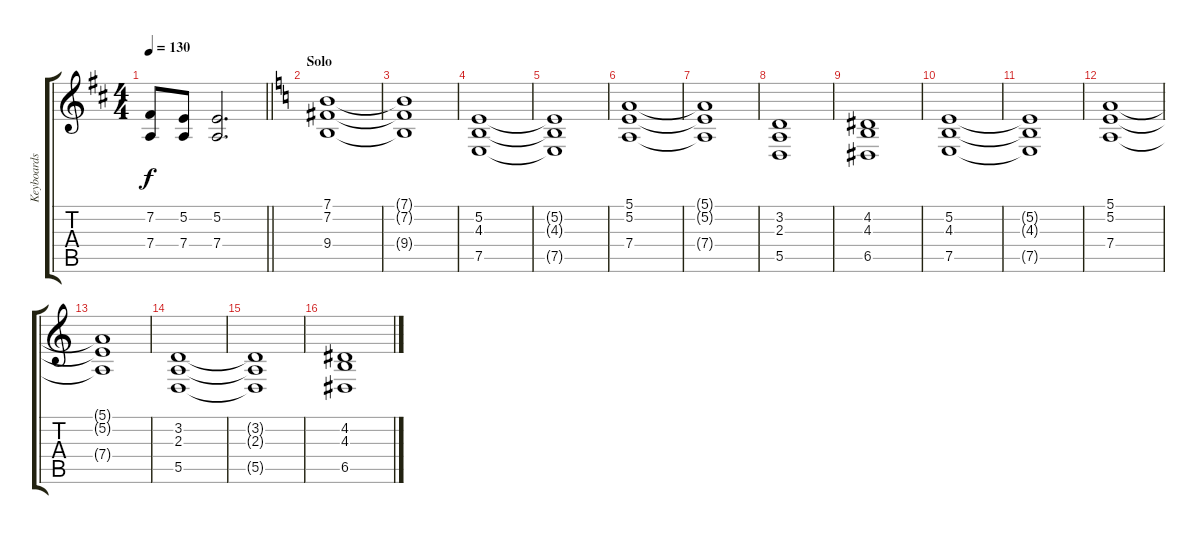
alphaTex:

\track ("Keyboards" "Keyboards") {instrument stringensemble1}
\staff {score tabs}
\tuning (E4 B3 G3 D3 A2 E2) {hide}
\ts (4 4)
\tempo 130
\clef g2
\barLineRight lightlight
\ks d
(7.2{t} 7.4{t}).8{dy f} (5.2 7.4).8 (5.2 7.4).2{d} |
\section ("" "Solo")
\ks c
(7.1 7.2 9.4).1 |
(7.1{t} 7.2{t} 9.4{t}).1 |
(5.2 4.3 7.5).1 |
(5.2{t} 4.3{t} 7.5{t}).1 |
(5.1 5.2 7.4).1 |
(5.1{t} 5.2{t} 7.4{t}).1 |
(3.2 2.3 5.5).1 |
(4.2 4.3 6.5).1 |
(5.2 4.3 7.5).1 |
(5.2{t} 4.3{t} 7.5{t}).1 |
(5.1 5.2 7.4).1 |
(5.1{t} 5.2{t} 7.4{t}).1 |
(3.2 2.3 5.5).1 |
(3.2{t} 2.3{t} 5.5{t}).1 |
(4.2 4.3 6.5).1
